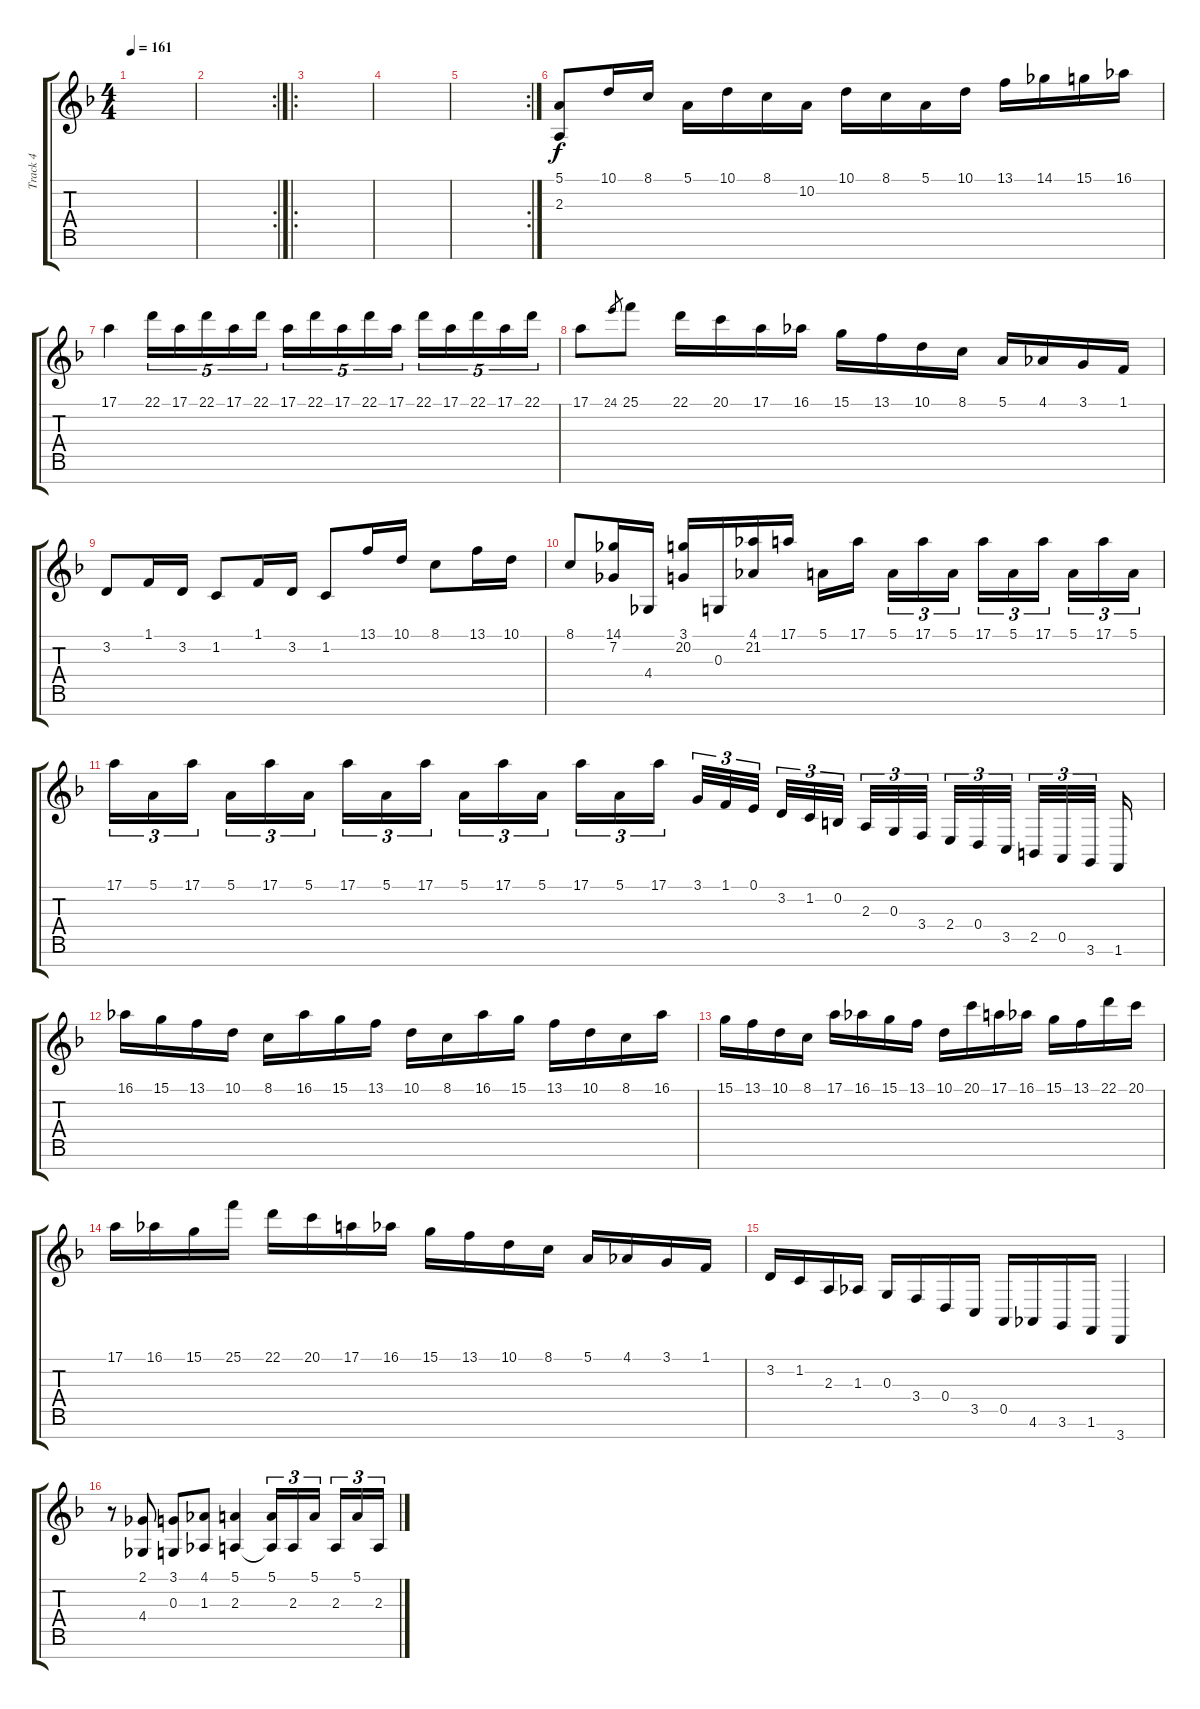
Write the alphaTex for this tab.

\track ("Track 4" "Track 4") {instrument lead2sawtooth}
\staff {score tabs}
\tuning (E4 B3 G3 D3 A2 E2 B1) {hide}
\ts (4 4)
\tempo 161
\clef g2
\ks f
|
\rc 2
|
\ro
|
|
\rc 2
|
(5.1 2.3).8{volume 16 instrument acousticgrandpiano} 10.1.16 8.1.16 5.1.16 10.1.16 8.1.16 10.2.16 10.1.16 8.1.16 5.1.16 10.1.16 13.1.16 14.1.16 15.1.16 16.1.16 |
17.1.4 22.1.16{tu (5 4)} 17.1.16{tu (5 4)} 22.1.16{tu (5 4)} 17.1.16{tu (5 4)} 22.1.16{tu (5 4)} 17.1.16{tu (5 4)} 22.1.16{tu (5 4)} 17.1.16{tu (5 4)} 22.1.16{tu (5 4)} 17.1.16{tu (5 4)} 22.1.16{tu (5 4)} 17.1.16{tu (5 4)} 22.1.16{tu (5 4)} 17.1.16{tu (5 4)} 22.1.16{tu (5 4)} |
17.1.8 24.1.8{gr} 25.1.8 22.1.16 20.1.16 17.1.16 16.1.16 15.1.16 13.1.16 10.1.16 8.1.16 5.1.16 4.1.16 3.1.16 1.1.16 |
3.2.8 1.1.16 3.2.16 1.2.8 1.1.16 3.2.16 1.2.8 13.1.16 10.1.16 8.1.8 13.1.16 10.1.16 |
8.1.8 (14.1 7.2).16 4.4.16 (3.1 20.2).16 0.3.16 (4.1 21.2).16 17.1.16 5.1.16 17.1.16 5.1.16{tu (3 2)} 17.1.16{tu (3 2)} 5.1.16{tu (3 2)} 17.1.16{tu (3 2)} 5.1.16{tu (3 2)} 17.1.16{tu (3 2)} 5.1.16{tu (3 2)} 17.1.16{tu (3 2)} 5.1.16{tu (3 2)} |
17.1.16{tu (3 2)} 5.1.16{tu (3 2)} 17.1.16{tu (3 2)} 5.1.16{tu (3 2)} 17.1.16{tu (3 2)} 5.1.16{tu (3 2)} 17.1.16{tu (3 2)} 5.1.16{tu (3 2)} 17.1.16{tu (3 2)} 5.1.16{tu (3 2)} 17.1.16{tu (3 2)} 5.1.16{tu (3 2)} 17.1.16{tu (3 2)} 5.1.16{tu (3 2)} 17.1.16{tu (3 2)} 3.1.32{tu (3 2)} 1.1.32{tu (3 2)} 0.1.32{tu (3 2)} 3.2.32{tu (3 2)} 1.2.32{tu (3 2)} 0.2.32{tu (3 2)} 2.3.32{tu (3 2)} 0.3.32{tu (3 2)} 3.4.32{tu (3 2)} 2.4.32{tu (3 2)} 0.4.32{tu (3 2)} 3.5.32{tu (3 2)} 2.5.32{tu (3 2)} 0.5.32{tu (3 2)} 3.6.32{tu (3 2)} 1.6.16 |
16.1.16 15.1.16 13.1.16 10.1.16 8.1.16 16.1.16 15.1.16 13.1.16 10.1.16 8.1.16 16.1.16 15.1.16 13.1.16 10.1.16 8.1.16 16.1.16 |
15.1.16 13.1.16 10.1.16 8.1.16 17.1.16 16.1.16 15.1.16 13.1.16 10.1.16 20.1.16 17.1.16 16.1.16 15.1.16 13.1.16 22.1.16 20.1.16 |
17.1.16 16.1.16 15.1.16 25.1.16 22.1.16 20.1.16 17.1.16 16.1.16 15.1.16 13.1.16 10.1.16 8.1.16 5.1.16 4.1.16 3.1.16 1.1.16 |
3.2.16 1.2.16 2.3.16 1.3.16 0.3.16 3.4.16 0.4.16 3.5.16 0.5.16 4.6.16 3.6.16 1.6.16 3.7.4 |
r.8 (2.1 4.4).8 (3.1 0.3).8 (4.1 1.3).8 (5.1 2.3).4 (5.1 2.3{t}).16{tu (3 2)} 2.3.16{tu (3 2)} 5.1.16{tu (3 2)} 2.3.16{tu (3 2)} 5.1.16{tu (3 2)} 2.3.16{tu (3 2)}
